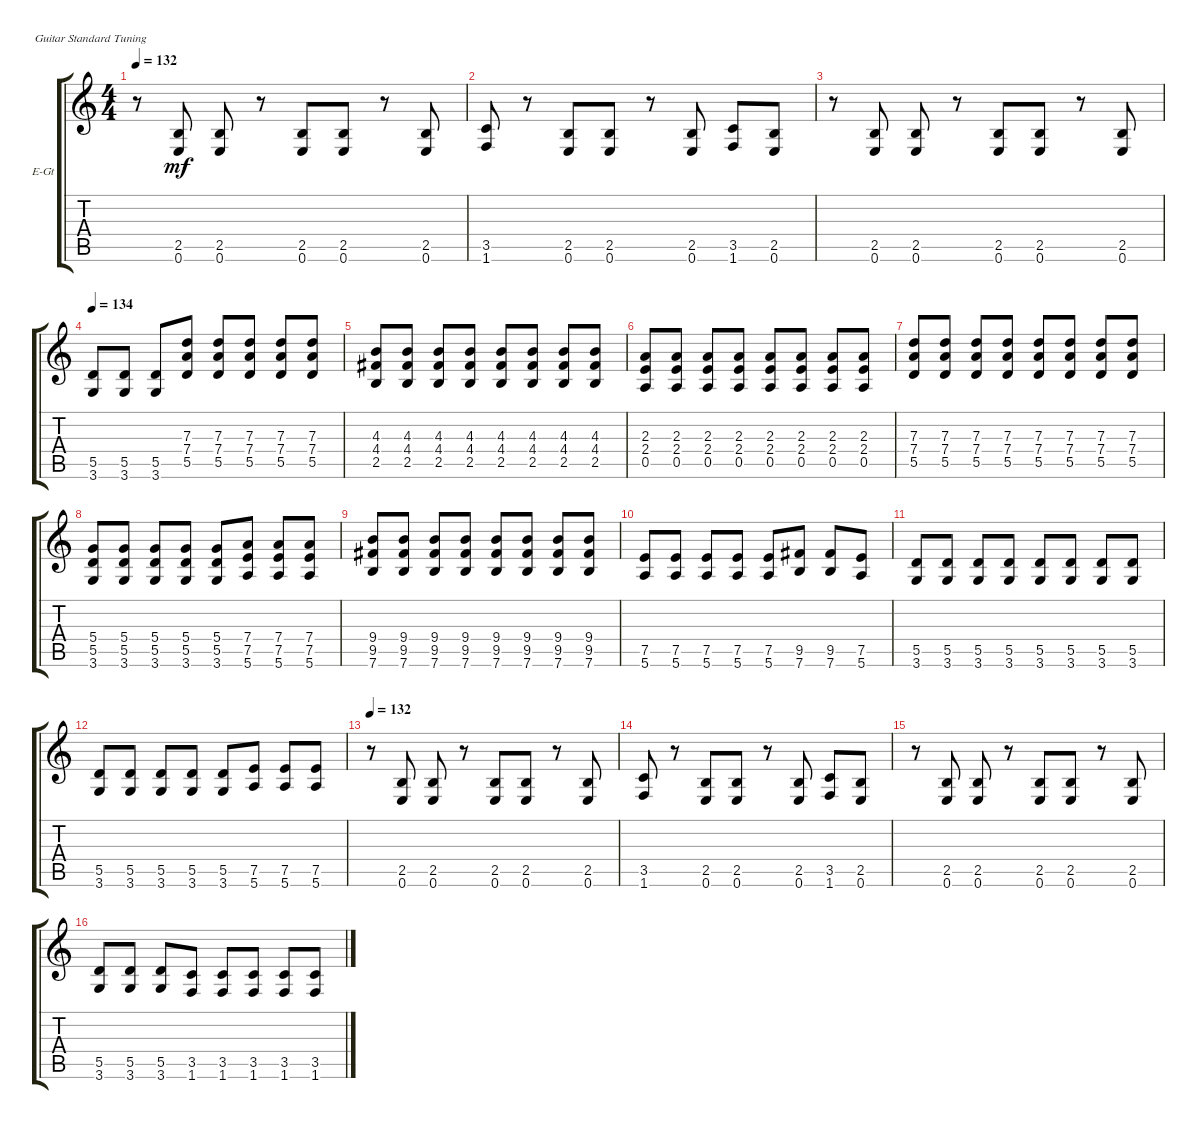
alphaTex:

\defaultSystemsLayout 4
\bracketExtendMode groupsimilarinstruments
\firstSystemTrackNameOrientation horizontal
\otherSystemsTrackNameOrientation horizontal
\track ("Electric Guitar" "E-Gt") {instrument distortionguitar}
\staff {score tabs}
\tuning (E4 B3 G3 D3 A2 E2)
\ts (4 4)
\tempo 132
\clef g2
\ks c
r.8{dy mf} (0.6 2.5).8 (0.6 2.5).8 r.8 (0.6 2.5).8 (0.6 2.5).8 r.8 (0.6 2.5).8 |
(1.6 3.5).8 r.8 (0.6 2.5).8 (0.6 2.5).8 r.8 (0.6 2.5).8 (1.6 3.5).8 (0.6 2.5).8 |
r.8 (0.6 2.5).8 (0.6 2.5).8 r.8 (0.6 2.5).8 (0.6 2.5).8 r.8 (0.6 2.5).8 |
\tempo 134
(3.6 5.5).8 (3.6 5.5).8 (3.6 5.5).8 (5.5 7.4 7.3).8 (5.5 7.4 7.3).8 (5.5 7.4 7.3).8 (5.5 7.4 7.3).8 (5.5 7.4 7.3).8 |
(2.5 4.4 4.3).8 (2.5 4.4 4.3).8 (2.5 4.4 4.3).8 (2.5 4.4 4.3).8 (2.5 4.4 4.3).8 (2.5 4.4 4.3).8 (2.5 4.4 4.3).8 (2.5 4.4 4.3).8 |
(0.5 2.4 2.3).8 (0.5 2.4 2.3).8 (0.5 2.4 2.3).8 (0.5 2.4 2.3).8 (0.5 2.4 2.3).8 (0.5 2.4 2.3).8 (0.5 2.4 2.3).8 (0.5 2.4 2.3).8 |
(7.3 7.4 5.5).8 (7.3 7.4 5.5).8 (7.3 7.4 5.5).8 (7.3 7.4 5.5).8 (7.3 7.4 5.5).8 (7.3 7.4 5.5).8 (7.3 7.4 5.5).8 (7.3 7.4 5.5).8 |
(3.6 5.5 5.4).8 (3.6 5.5 5.4).8 (3.6 5.5 5.4).8 (3.6 5.5 5.4).8 (3.6 5.5 5.4).8 (5.6 7.5 7.4).8 (5.6 7.5 7.4).8 (5.6 7.5 7.4).8 |
(7.6 9.5 9.4).8 (7.6 9.5 9.4).8 (7.6 9.5 9.4).8 (7.6 9.5 9.4).8 (7.6 9.5 9.4).8 (7.6 9.5 9.4).8 (7.6 9.5 9.4).8 (7.6 9.5 9.4).8 |
(5.6 7.5).8 (5.6 7.5).8 (5.6 7.5).8 (5.6 7.5).8 (5.6 7.5).8 (7.6 9.5).8 (7.6 9.5).8 (5.6 7.5).8 |
(3.6 5.5).8 (3.6 5.5).8 (3.6 5.5).8 (3.6 5.5).8 (3.6 5.5).8 (3.6 5.5).8 (3.6 5.5).8 (3.6 5.5).8 |
(3.6 5.5).8 (3.6 5.5).8 (3.6 5.5).8 (3.6 5.5).8 (3.6 5.5).8 (5.6 7.5).8 (5.6 7.5).8 (5.6 7.5).8 |
\tempo 132
r.8 (0.6 2.5).8 (0.6 2.5).8 r.8 (0.6 2.5).8 (0.6 2.5).8 r.8 (0.6 2.5).8 |
(1.6 3.5).8 r.8 (0.6 2.5).8 (0.6 2.5).8 r.8 (0.6 2.5).8 (1.6 3.5).8 (0.6 2.5).8 |
r.8 (0.6 2.5).8 (0.6 2.5).8 r.8 (0.6 2.5).8 (0.6 2.5).8 r.8 (0.6 2.5).8 |
(3.6 5.5).8 (3.6 5.5).8 (3.6 5.5).8 (1.6 3.5).8 (1.6 3.5).8 (1.6 3.5).8 (1.6 3.5).8 (1.6 3.5).8
